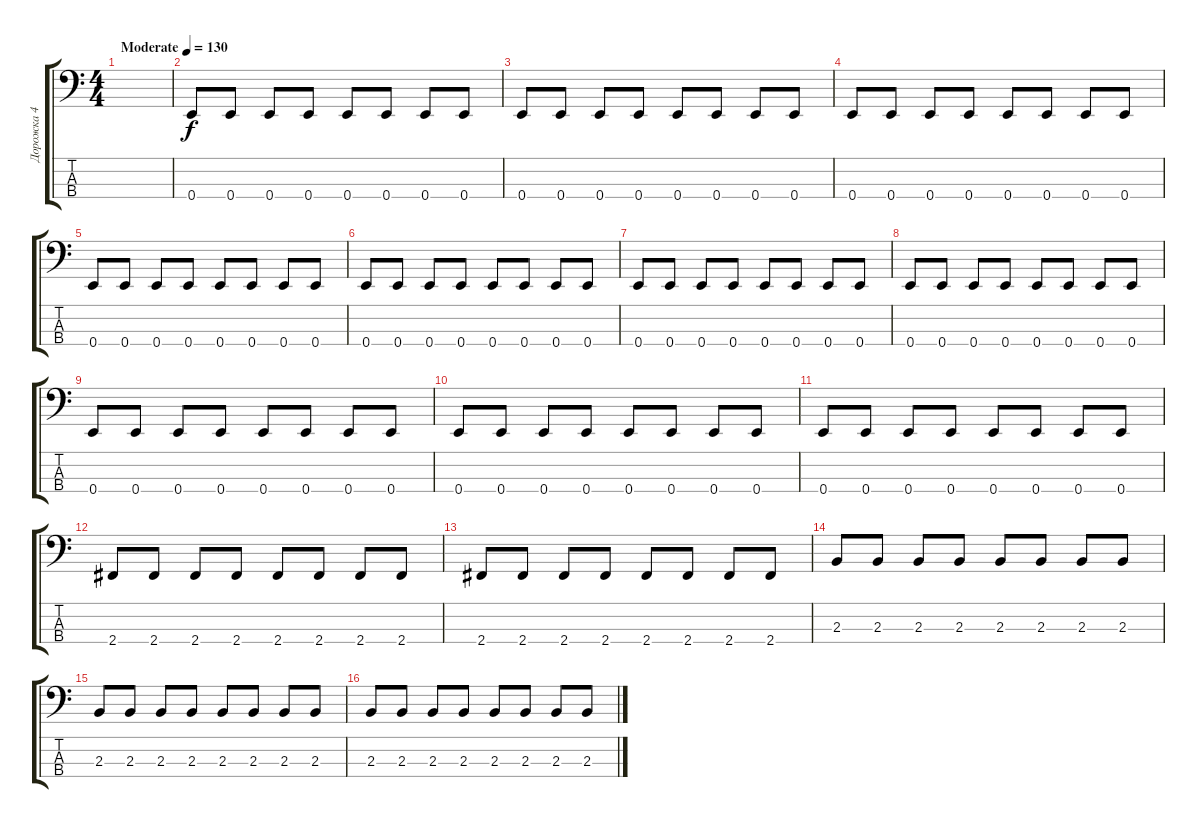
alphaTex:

\track ("Дорожка 4" "Дорожка 4") {instrument electricbassfinger}
\staff {score tabs}
\tuning (G2 D2 A1 E1) {hide}
\ts (4 4)
\tempo (130 "Moderate")
\clef f4
\ks c
|
0.4.8 0.4.8 0.4.8 0.4.8 0.4.8 0.4.8 0.4.8 0.4.8 |
0.4.8 0.4.8 0.4.8 0.4.8 0.4.8 0.4.8 0.4.8 0.4.8 |
0.4.8 0.4.8 0.4.8 0.4.8 0.4.8 0.4.8 0.4.8 0.4.8 |
0.4.8 0.4.8 0.4.8 0.4.8 0.4.8 0.4.8 0.4.8 0.4.8 |
0.4.8 0.4.8 0.4.8 0.4.8 0.4.8 0.4.8 0.4.8 0.4.8 |
0.4.8 0.4.8 0.4.8 0.4.8 0.4.8 0.4.8 0.4.8 0.4.8 |
0.4.8 0.4.8 0.4.8 0.4.8 0.4.8 0.4.8 0.4.8 0.4.8 |
0.4.8 0.4.8 0.4.8 0.4.8 0.4.8 0.4.8 0.4.8 0.4.8 |
0.4.8 0.4.8 0.4.8 0.4.8 0.4.8 0.4.8 0.4.8 0.4.8 |
0.4.8 0.4.8 0.4.8 0.4.8 0.4.8 0.4.8 0.4.8 0.4.8 |
2.4.8 2.4.8 2.4.8 2.4.8 2.4.8 2.4.8 2.4.8 2.4.8 |
2.4.8 2.4.8 2.4.8 2.4.8 2.4.8 2.4.8 2.4.8 2.4.8 |
2.3.8 2.3.8 2.3.8 2.3.8 2.3.8 2.3.8 2.3.8 2.3.8 |
2.3.8 2.3.8 2.3.8 2.3.8 2.3.8 2.3.8 2.3.8 2.3.8 |
2.3.8 2.3.8 2.3.8 2.3.8 2.3.8 2.3.8 2.3.8 2.3.8
